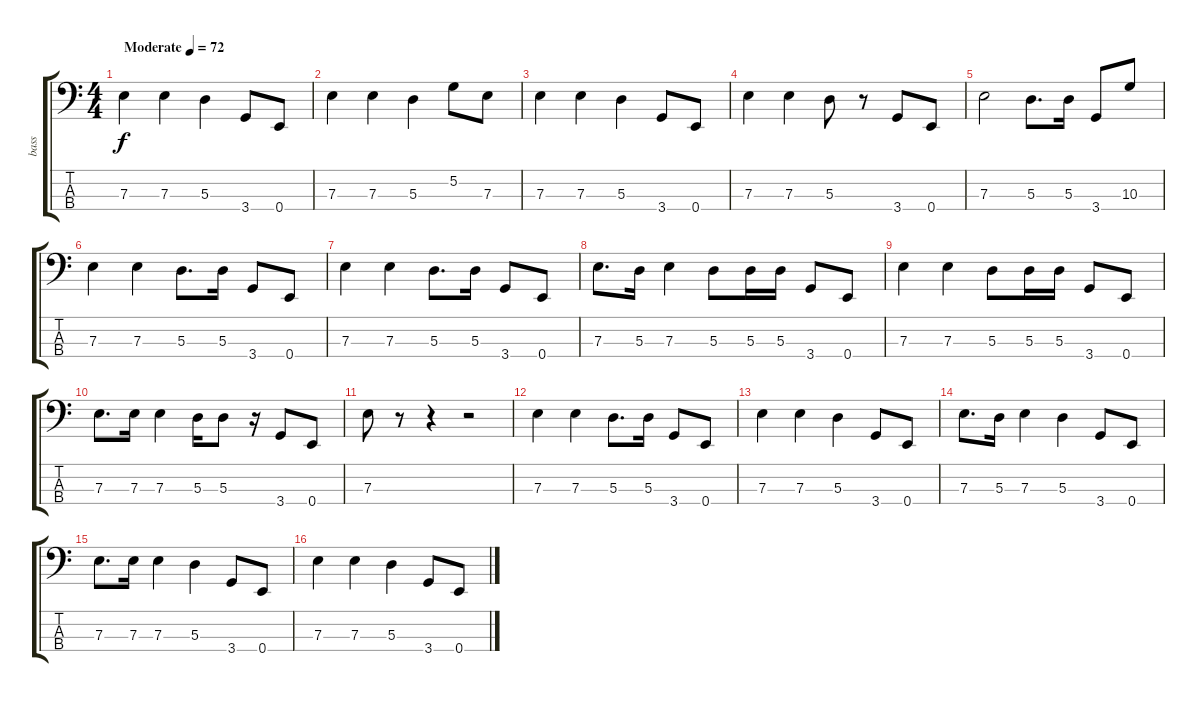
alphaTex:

\track ("bass" "bass") {instrument slapbass1}
\staff {score tabs}
\tuning (G2 D2 A1 E1) {hide}
\ts (4 4)
\tempo (72 "Moderate")
\clef f4
\ks c
7.3.4{dy f instrument slapbass1} 7.3.4 5.3.4 3.4.8 0.4.8 |
7.3.4 7.3.4 5.3.4 5.2.8 7.3.8 |
7.3.4 7.3.4 5.3.4 3.4.8 0.4.8 |
7.3.4 7.3.4 5.3.8 r.8 3.4.8 0.4.8 |
7.3.2 5.3.8{d} 5.3.16 3.4.8 10.3.8 |
7.3.4 7.3.4 5.3.8{d} 5.3.16 3.4.8 0.4.8 |
7.3.4 7.3.4 5.3.8{d} 5.3.16 3.4.8 0.4.8 |
7.3.8{d} 5.3.16 7.3.4 5.3.8 5.3.16 5.3.16 3.4.8 0.4.8 |
7.3.4 7.3.4 5.3.8 5.3.16 5.3.16 3.4.8 0.4.8 |
7.3.8{d} 7.3.16 7.3.4 5.3.16 5.3.8 r.16 3.4.8 0.4.8 |
7.3.8 r.8 r.4 r.2 |
7.3.4 7.3.4 5.3.8{d} 5.3.16 3.4.8 0.4.8 |
7.3.4 7.3.4 5.3.4 3.4.8 0.4.8 |
7.3.8{d} 5.3.16 7.3.4 5.3.4 3.4.8 0.4.8 |
7.3.8{d} 7.3.16 7.3.4 5.3.4 3.4.8 0.4.8 |
7.3.4 7.3.4 5.3.4 3.4.8 0.4.8
